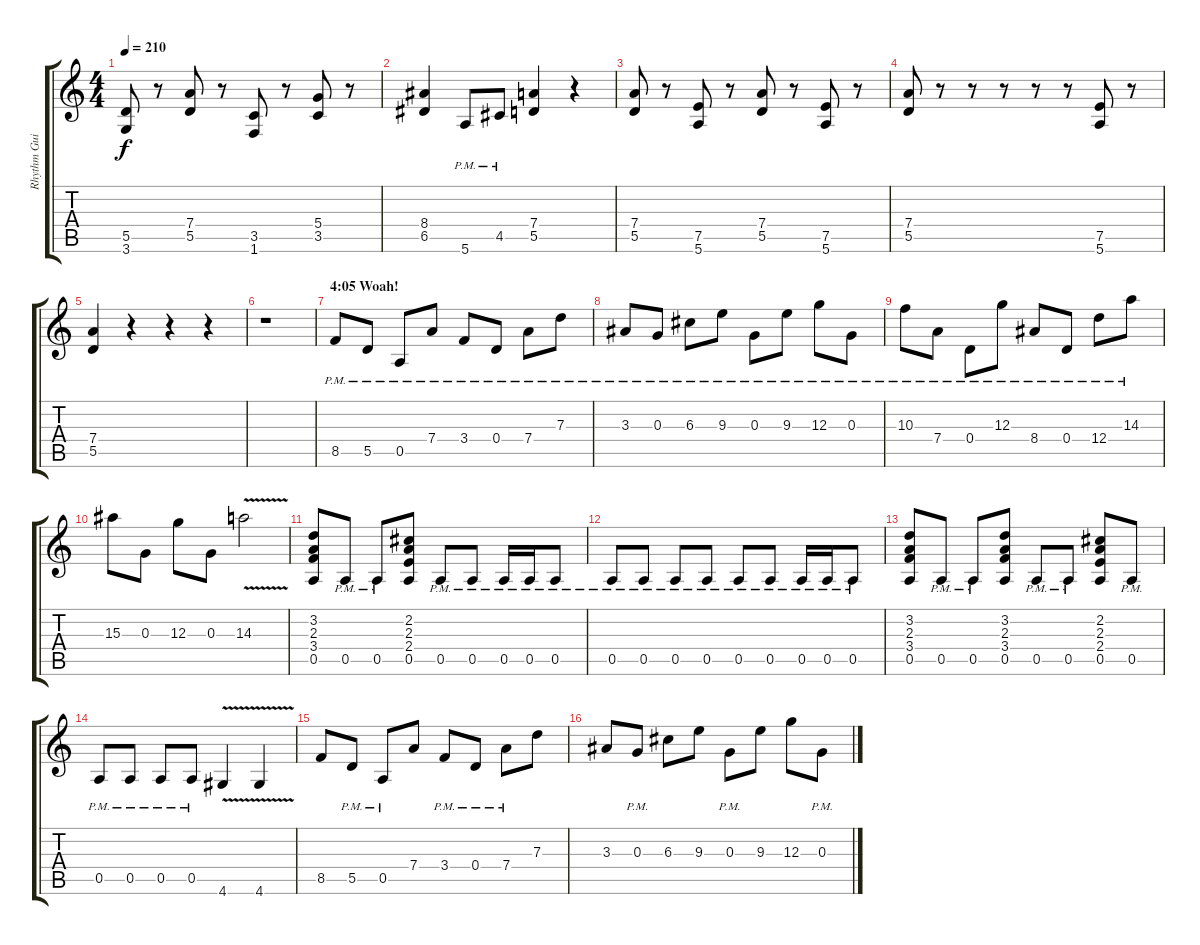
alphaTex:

\track ("Rhythm Guitar Left" "Rhythm Gui") {instrument distortionguitar}
\staff {score tabs}
\tuning (E4 B3 G3 D3 A2 E2) {hide}
\ts (4 4)
\tempo 210
\clef g2
\ks c
(5.5 3.6).8{dy f} r.8 (7.4 5.5).8 r.8 (3.5 1.6).8 r.8 (5.4 3.5).8 r.8 |
(8.4 6.5).4 5.6{pm}.8 4.5{pm}.8 (7.4 5.5).4 r.4 |
(7.4 5.5).8 r.8 (7.5 5.6).8 r.8 (7.4 5.5).8 r.8 (7.5 5.6).8 r.8 |
(7.4 5.5).8 r.8 r.8 r.8 r.8 r.8 (7.5 5.6).8 r.8 |
(7.4 5.5).4 r.4 r.4 r.4 |
r.1 |
\section ("" "4:05 Woah!")
8.5{pm}.8 5.5{pm}.8 0.5{pm}.8 7.4{pm}.8 3.4{pm}.8 0.4{pm}.8 7.4{pm}.8 7.3{pm}.8 |
3.3{pm}.8 0.3{pm}.8 6.3{pm}.8 9.3{pm}.8 0.3{pm}.8 9.3{pm}.8 12.3{pm}.8 0.3{pm}.8 |
10.3{pm}.8 7.4{pm}.8 0.4{pm}.8 12.3{pm}.8 8.4{pm}.8 0.4{pm}.8 12.4{pm}.8 14.3{pm}.8 |
15.3.8 0.3.8 12.3.8 0.3.8 14.3{v}.2 |
(3.2 2.3 3.4 0.5).8 0.5{pm}.8 0.5{pm}.8 (2.2 2.3 2.4 0.5).8 0.5{pm}.8 0.5{pm}.8 0.5{pm}.16 0.5{pm}.16 0.5{pm}.8 |
0.5{pm}.8 0.5{pm}.8 0.5{pm}.8 0.5{pm}.8 0.5{pm}.8 0.5{pm}.8 0.5{pm}.16 0.5{pm}.16 0.5{pm}.8 |
(3.2 2.3 3.4 0.5).8 0.5{pm}.8 0.5{pm}.8 (3.2 2.3 3.4 0.5).8 0.5{pm}.8 0.5{pm}.8 (2.2 2.3 2.4 0.5).8 0.5{pm}.8 |
0.5{pm}.8 0.5{pm}.8 0.5{pm}.8 0.5{pm}.8 4.6{v}.4 4.6{v}.4 |
8.5.8 5.5{pm}.8 0.5{pm}.8 7.4.8 3.4{pm}.8 0.4{pm}.8 7.4{pm}.8 7.3.8 |
3.3.8 0.3{pm}.8 6.3.8 9.3.8 0.3{pm}.8 9.3.8 12.3.8 0.3{pm}.8
